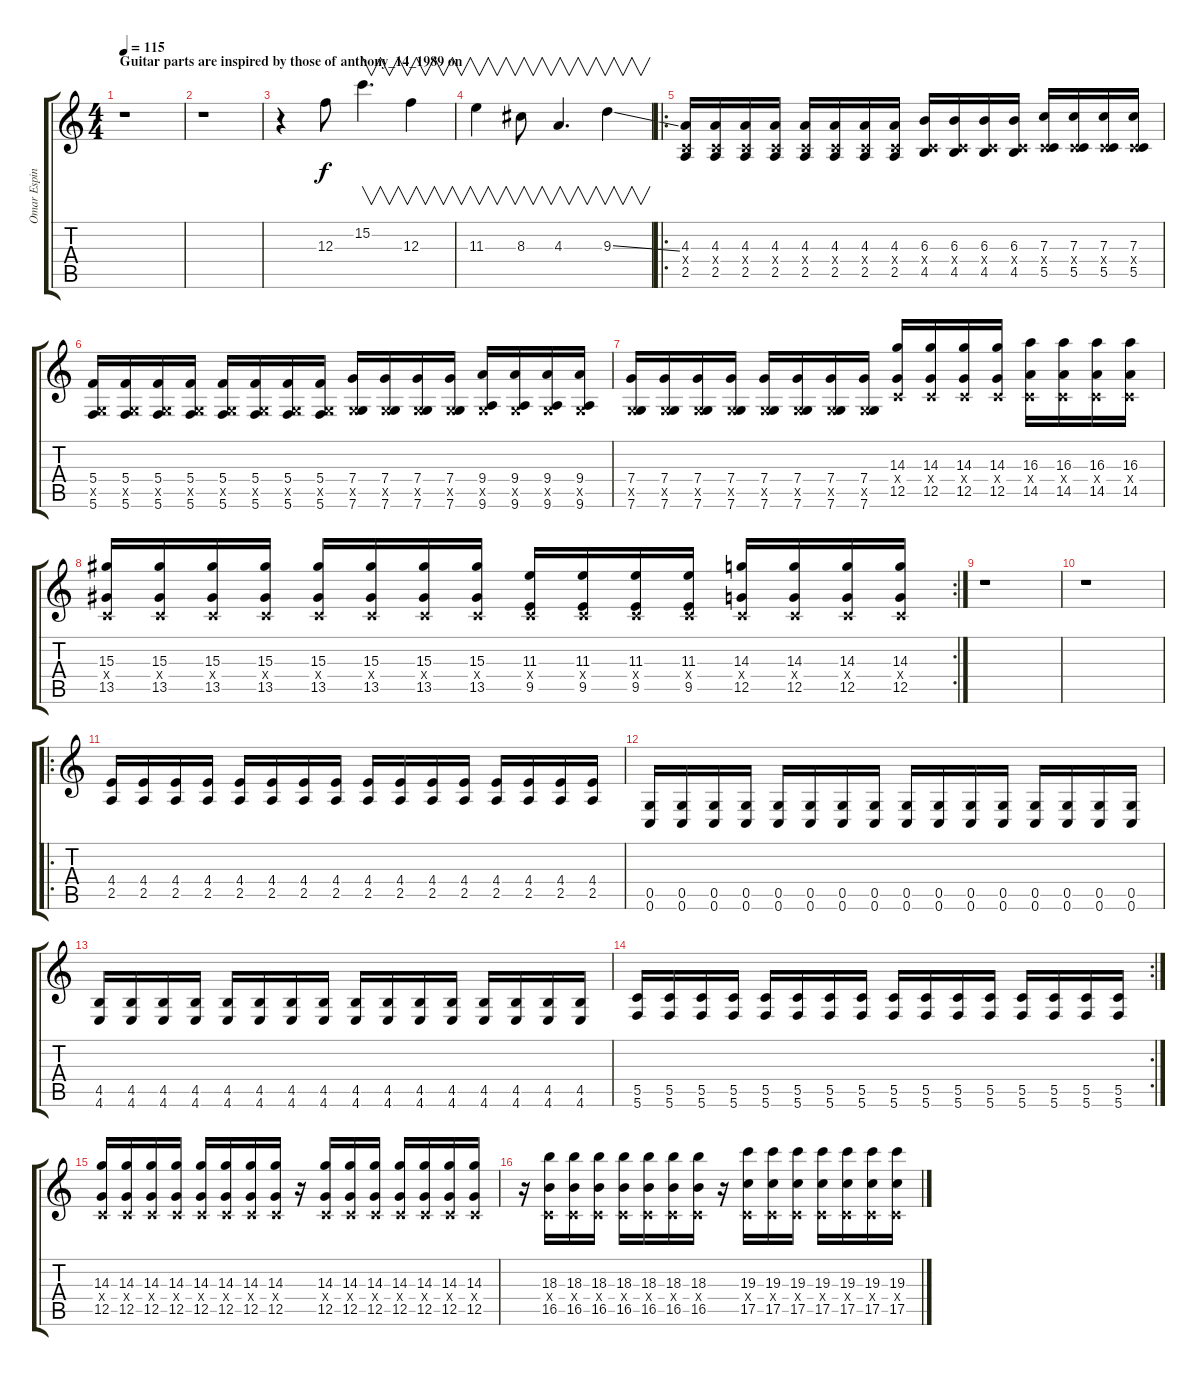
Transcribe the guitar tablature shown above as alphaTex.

\track ("Omar Espinosa" "Omar Espin") {instrument overdrivenguitar}
\staff {score tabs}
\tuning (D4 A3 F3 C3 G2 C2) {hide}
\ts (4 4)
\section ("" "Guitar parts are inspired by those of anthony_14_1989 on")
\tempo 115
\clef g2
\ks c
r.1{dy f instrument overdrivenguitar} |
r.1 |
r.4 12.3.8 15.2.4{v d} 12.3.4{v} |
11.3.4{v} 8.3.8{v} 4.3.4{v d} 9.3{ss}.4{v} |
\ro
(4.3 0.4{x} 2.5).16 (4.3 0.4{x} 2.5).16 (4.3 0.4{x} 2.5).16 (4.3 0.4{x} 2.5).16 (4.3 0.4{x} 2.5).16 (4.3 0.4{x} 2.5).16 (4.3 0.4{x} 2.5).16 (4.3 0.4{x} 2.5).16 (6.3 0.4{x} 4.5).16 (6.3 0.4{x} 4.5).16 (6.3 0.4{x} 4.5).16 (6.3 0.4{x} 4.5).16 (7.3 0.4{x} 5.5).16 (7.3 0.4{x} 5.5).16 (7.3 0.4{x} 5.5).16 (7.3 0.4{x} 5.5).16 |
(5.4 0.5{x} 5.6).16 (5.4 0.5{x} 5.6).16 (5.4 0.5{x} 5.6).16 (5.4 0.5{x} 5.6).16 (5.4 0.5{x} 5.6).16 (5.4 0.5{x} 5.6).16 (5.4 0.5{x} 5.6).16 (5.4 0.5{x} 5.6).16 (7.4 0.5{x} 7.6).16 (7.4 0.5{x} 7.6).16 (7.4 0.5{x} 7.6).16 (7.4 0.5{x} 7.6).16 (9.4 0.5{x} 9.6).16 (9.4 0.5{x} 9.6).16 (9.4 0.5{x} 9.6).16 (9.4 0.5{x} 9.6).16 |
(7.4 0.5{x} 7.6).16 (7.4 0.5{x} 7.6).16 (7.4 0.5{x} 7.6).16 (7.4 0.5{x} 7.6).16 (7.4 0.5{x} 7.6).16 (7.4 0.5{x} 7.6).16 (7.4 0.5{x} 7.6).16 (7.4 0.5{x} 7.6).16 (14.3 0.4{x} 12.5).16 (14.3 0.4{x} 12.5).16 (14.3 0.4{x} 12.5).16 (14.3 0.4{x} 12.5).16 (16.3 0.4{x} 14.5).16 (16.3 0.4{x} 14.5).16 (16.3 0.4{x} 14.5).16 (16.3 0.4{x} 14.5).16 |
\rc 2
(15.3 0.4{x} 13.5).16 (15.3 0.4{x} 13.5).16 (15.3 0.4{x} 13.5).16 (15.3 0.4{x} 13.5).16 (15.3 0.4{x} 13.5).16 (15.3 0.4{x} 13.5).16 (15.3 0.4{x} 13.5).16 (15.3 0.4{x} 13.5).16 (11.3 0.4{x} 9.5).16 (11.3 0.4{x} 9.5).16 (11.3 0.4{x} 9.5).16 (11.3 0.4{x} 9.5).16 (14.3 0.4{x} 12.5).16 (14.3 0.4{x} 12.5).16 (14.3 0.4{x} 12.5).16 (14.3 0.4{x} 12.5).16 |
r.1 |
r.1 |
\ro
(4.4 2.5).16 (4.4 2.5).16 (4.4 2.5).16 (4.4 2.5).16 (4.4 2.5).16 (4.4 2.5).16 (4.4 2.5).16 (4.4 2.5).16 (4.4 2.5).16 (4.4 2.5).16 (4.4 2.5).16 (4.4 2.5).16 (4.4 2.5).16 (4.4 2.5).16 (4.4 2.5).16 (4.4 2.5).16 |
(0.5 0.6).16 (0.5 0.6).16 (0.5 0.6).16 (0.5 0.6).16 (0.5 0.6).16 (0.5 0.6).16 (0.5 0.6).16 (0.5 0.6).16 (0.5 0.6).16 (0.5 0.6).16 (0.5 0.6).16 (0.5 0.6).16 (0.5 0.6).16 (0.5 0.6).16 (0.5 0.6).16 (0.5 0.6).16 |
(4.5 4.6).16 (4.5 4.6).16 (4.5 4.6).16 (4.5 4.6).16 (4.5 4.6).16 (4.5 4.6).16 (4.5 4.6).16 (4.5 4.6).16 (4.5 4.6).16 (4.5 4.6).16 (4.5 4.6).16 (4.5 4.6).16 (4.5 4.6).16 (4.5 4.6).16 (4.5 4.6).16 (4.5 4.6).16 |
\rc 2
(5.5 5.6).16 (5.5 5.6).16 (5.5 5.6).16 (5.5 5.6).16 (5.5 5.6).16 (5.5 5.6).16 (5.5 5.6).16 (5.5 5.6).16 (5.5 5.6).16 (5.5 5.6).16 (5.5 5.6).16 (5.5 5.6).16 (5.5 5.6).16 (5.5 5.6).16 (5.5 5.6).16 (5.5 5.6).16 |
(14.3 0.4{x} 12.5).16 (14.3 0.4{x} 12.5).16 (14.3 0.4{x} 12.5).16 (14.3 0.4{x} 12.5).16 (14.3 0.4{x} 12.5).16 (14.3 0.4{x} 12.5).16 (14.3 0.4{x} 12.5).16 (14.3 0.4{x} 12.5).16 r.16 (14.3 0.4{x} 12.5).16 (14.3 0.4{x} 12.5).16 (14.3 0.4{x} 12.5).16 (14.3 0.4{x} 12.5).16 (14.3 0.4{x} 12.5).16 (14.3 0.4{x} 12.5).16 (14.3 0.4{x} 12.5).16 |
r.16 (18.3 0.4{x} 16.5).16 (18.3 0.4{x} 16.5).16 (18.3 0.4{x} 16.5).16 (18.3 0.4{x} 16.5).16 (18.3 0.4{x} 16.5).16 (18.3 0.4{x} 16.5).16 (18.3 0.4{x} 16.5).16 r.16 (19.3 0.4{x} 17.5).16 (19.3 0.4{x} 17.5).16 (19.3 0.4{x} 17.5).16 (19.3 0.4{x} 17.5).16 (19.3 0.4{x} 17.5).16 (19.3 0.4{x} 17.5).16 (19.3 0.4{x} 17.5).16
